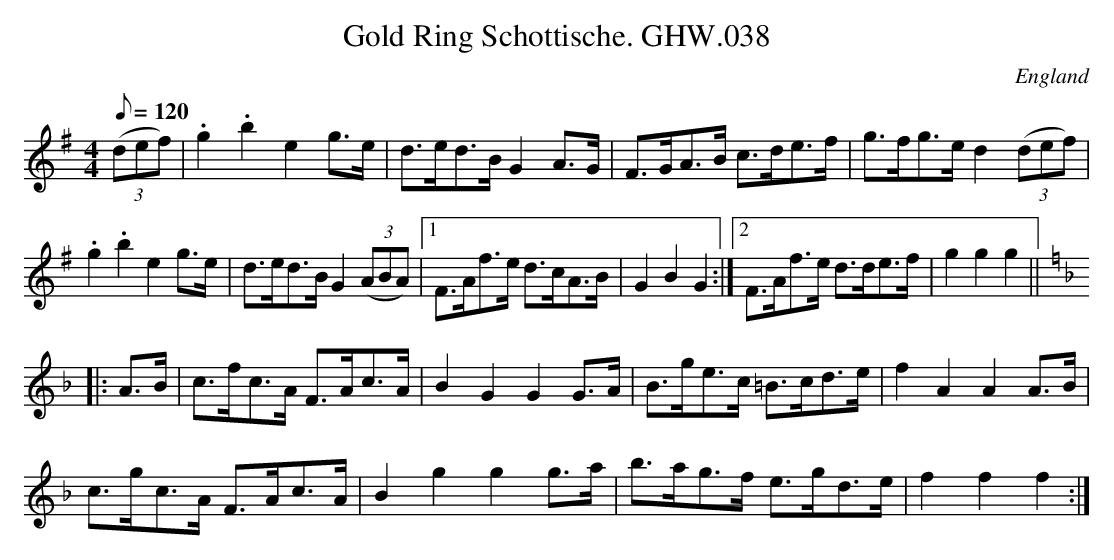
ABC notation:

X:1
T:Gold Ring Schottische. GHW.038
M:4/4
L:1/8
Q:120
O:England
K:G
(3(def)|.g2 .b2 e2 g>e|d>ed>B G2 A>G|F>GA>B c>de>f|g>fg>e d2
(3(def)|!
.g2 .b2 e2 g>e|d>ed>B G2 (3(ABA)|1 F>Af>e d>cA>B|G2B2G2:|2 F>Af>e
d>de>f
|g2g2g2||!
K:F
|:A>B|c>fc>A F>Ac>A|B2 G2G2 G>A|B>ge>c =B>cd>e|f2 A2A2 A>B|!
c>gc>A F>Ac>A|B2 g2g2 g>a|b>ag>f e>gd>e|f2f2f2:|
